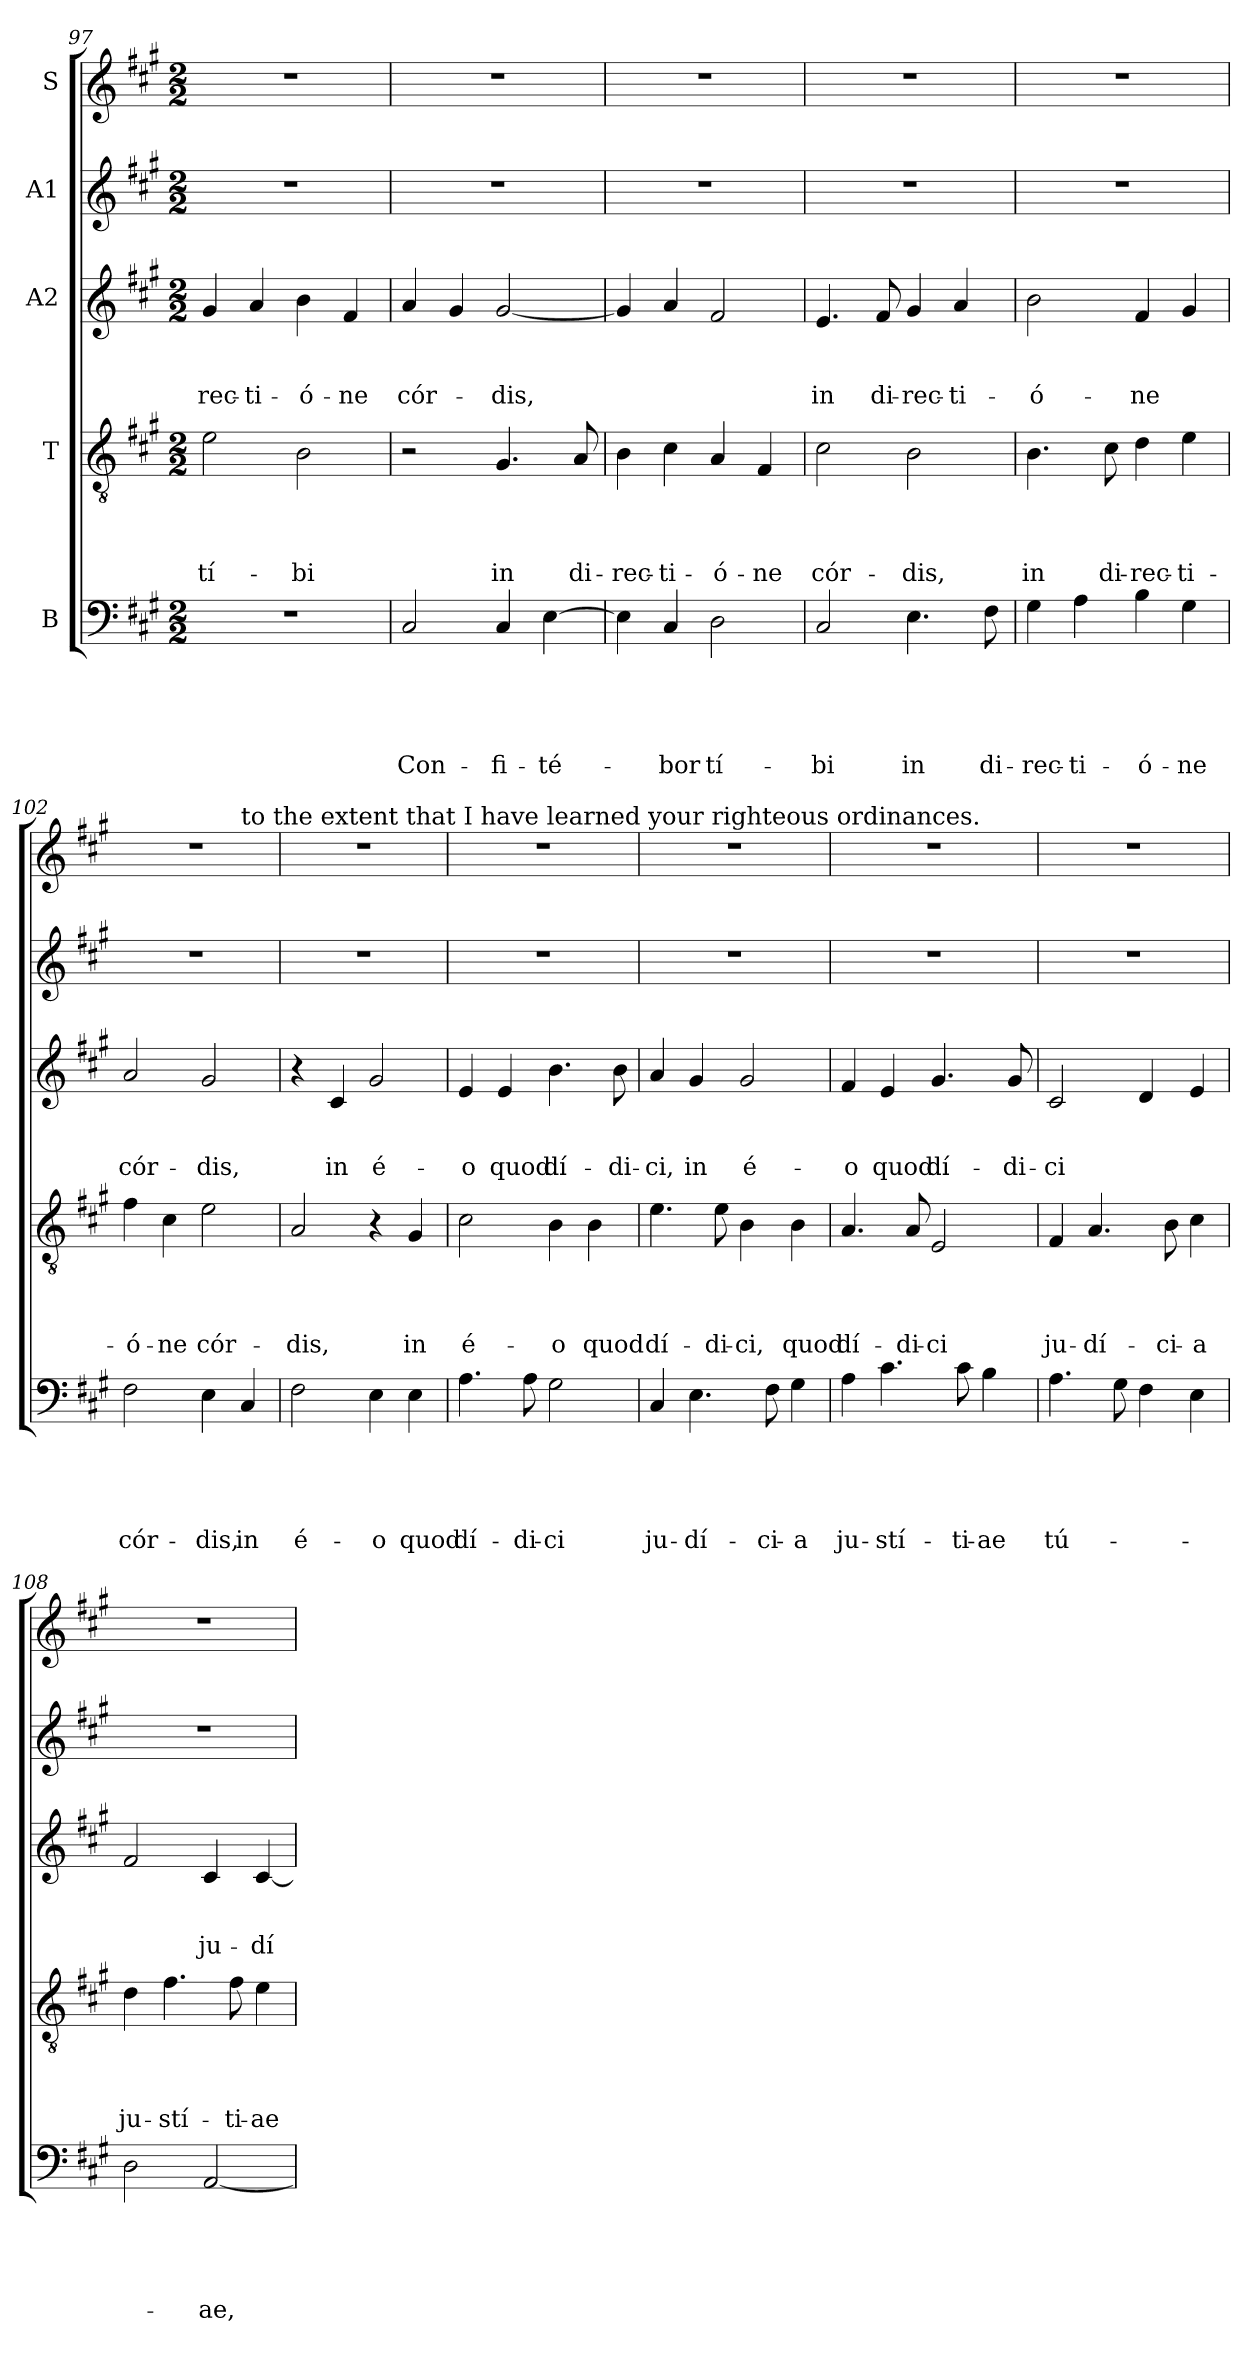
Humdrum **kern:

**kern	**text	**text	**text	**text	**text	**kern	**text	**text	**text	**text	**kern	**text	**text	**text	**kern	**kern
*part5	*part5	*part5	*part5	*part5	*part5	*part4	*part4	*part4	*part4	*part4	*part3	*part3	*part3	*part3	*part2	*part1
*staff5	*staff5	*staff5	*staff5	*staff5	*staff5	*staff4	*staff4	*staff4	*staff4	*staff4	*staff3	*staff3	*staff3	*staff3	*staff2	*staff1
*I"B	*	*	*	*	*	*I"T	*	*	*	*	*I"A2	*	*	*	*I"A1	*I"S
*clefF4	*	*	*	*	*	*clefGv2	*	*	*	*	*clefG2	*	*	*	*clefG2	*clefG2
*k[f#c#g#]	*	*	*	*	*	*k[f#c#g#]	*	*	*	*	*k[f#c#g#]	*	*	*	*k[f#c#g#]	*k[f#c#g#]
*A:	*	*	*	*	*	*A:	*	*	*	*	*A:	*	*	*	*A:	*A:
*M2/2	*	*	*	*	*	*M2/2	*	*	*	*	*M2/2	*	*	*	*M2/2	*M2/2
=97	=97	=97	=97	=97	=97	=97	=97	=97	=97	=97	=97	=97	=97	=97	=97	=97
!	!	!	!	!	!	!	!	!	!	!LO:LY:b	!	!	!	!LO:LY:b	!	!
1r	.	.	.	.	.	2e\	.	.	.	tí-	4g#/	.	.	-rec-	1r	1r
!	!	!	!	!	!	!	!	!	!	!	!	!	!	!LO:LY:b	!	!
.	.	.	.	.	.	.	.	.	.	.	4a/	.	.	-ti-	.	.
!	!	!	!	!	!	!	!	!	!	!LO:LY:b	!	!	!	!LO:LY:b	!	!
.	.	.	.	.	.	2B\	.	.	.	-bi	4b\	.	.	-ó-	.	.
!	!	!	!	!	!	!	!	!	!	!	!	!	!	!LO:LY:b	!	!
.	.	.	.	.	.	.	.	.	.	.	4f#/	.	.	-ne	.	.
!!LO:PB:g=z
=98	=98	=98	=98	=98	=98	=98	=98	=98	=98	=98	=98	=98	=98	=98	=98	=98
!	!	!	!	!	!LO:LY:b	!	!	!	!	!	!	!	!	!LO:LY:b	!	!
2C#/	.	.	.	.	Con-	2r	.	.	.	.	4a/	.	.	cór-	1r	1r
.	.	.	.	.	.	.	.	.	.	.	4g#/	.	.	.	.	.
!	!	!	!	!	!LO:LY:b	!	!	!	!	!LO:LY:b	!	!	!	!LO:LY:b	!	!
4C#/	.	.	.	.	-fi-	4.G#/	.	.	.	in	[2g#/	.	.	-dis,	.	.
!	!	!	!	!	!LO:LY:b	!	!	!	!	!	!	!	!	!	!	!
[4E\	.	.	.	.	-té-	.	.	.	.	.	.	.	.	.	.	.
!	!	!	!	!	!	!	!	!	!	!LO:LY:b	!	!	!	!	!	!
.	.	.	.	.	.	8A/	.	.	.	di-	.	.	.	.	.	.
=99	=99	=99	=99	=99	=99	=99	=99	=99	=99	=99	=99	=99	=99	=99	=99	=99
!	!	!	!	!	!	!	!	!	!	!LO:LY:b	!	!	!	!	!	!
4E\]	.	.	.	.	.	4B\	.	.	.	-rec-	4g#/]	.	.	.	1r	1r
!	!	!	!	!	!LO:LY:b	!	!	!	!	!LO:LY:b	!	!	!	!	!	!
4C#/	.	.	.	.	-bor	4c#\	.	.	.	-ti-	4a/	.	.	.	.	.
!	!	!	!	!	!LO:LY:b	!	!	!	!	!LO:LY:b	!	!	!	!	!	!
2D\	.	.	.	.	tí-	4A/	.	.	.	-ó-	2f#/	.	.	.	.	.
!	!	!	!	!	!	!	!	!	!	!LO:LY:b	!	!	!	!	!	!
.	.	.	.	.	.	4F#/	.	.	.	-ne	.	.	.	.	.	.
=100	=100	=100	=100	=100	=100	=100	=100	=100	=100	=100	=100	=100	=100	=100	=100	=100
!	!	!	!	!	!LO:LY:b	!	!	!	!	!LO:LY:b	!	!	!	!LO:LY:b	!	!
2C#/	.	.	.	.	-bi	2c#\	.	.	.	cór-	4.e/	.	.	in	1r	1r
!	!	!	!	!	!	!	!	!	!	!	!	!	!	!LO:LY:b	!	!
.	.	.	.	.	.	.	.	.	.	.	8f#/	.	.	di-	.	.
!	!	!	!	!	!LO:LY:b	!	!	!	!	!LO:LY:b	!	!	!	!LO:LY:b	!	!
4.E\	.	.	.	.	in	2B\	.	.	.	-dis,	4g#/	.	.	-rec-	.	.
!	!	!	!	!	!	!	!	!	!	!	!	!	!	!LO:LY:b	!	!
.	.	.	.	.	.	.	.	.	.	.	4a/	.	.	-ti-	.	.
!	!	!	!	!	!LO:LY:b	!	!	!	!	!	!	!	!	!	!	!
8F#\	.	.	.	.	di-	.	.	.	.	.	.	.	.	.	.	.
=101	=101	=101	=101	=101	=101	=101	=101	=101	=101	=101	=101	=101	=101	=101	=101	=101
!	!	!	!	!	!LO:LY:b	!	!	!	!	!LO:LY:b	!	!	!	!LO:LY:b	!	!
4G#\	.	.	.	.	-rec-	4.B\	.	.	.	in	2b\	.	.	-ó-	1r	1r
!	!	!	!	!	!LO:LY:b	!	!	!	!	!	!	!	!	!	!	!
4A\	.	.	.	.	-ti-	.	.	.	.	.	.	.	.	.	.	.
!	!	!	!	!	!	!	!	!	!	!LO:LY:b	!	!	!	!	!	!
.	.	.	.	.	.	8c#\	.	.	.	di-	.	.	.	.	.	.
!	!	!	!	!	!LO:LY:b	!	!	!	!	!LO:LY:b	!	!	!	!LO:LY:b	!	!
4B\	.	.	.	.	-ó-	4d\	.	.	.	-rec-	4f#/	.	.	-ne	.	.
!	!	!	!	!	!LO:LY:b	!	!	!	!	!LO:LY:b	!	!	!	!	!	!
4G#\	.	.	.	.	-ne	4e\	.	.	.	-ti-	4g#/	.	.	.	.	.
=102	=102	=102	=102	=102	=102	=102	=102	=102	=102	=102	=102	=102	=102	=102	=102	=102
!	!	!	!	!	!LO:LY:b	!	!	!	!	!LO:LY:b	!	!	!	!LO:LY:b	!	!
*	*	*	*	*	*	*	*	*	*	*	*	*	*	*	*	*^
2F#\	.	.	.	.	cór-	4f#\	.	.	.	-ó-	2a/	.	.	cór-	1r	1r	2.ryy
!	!	!	!	!	!	!	!	!	!	!LO:LY:b	!	!	!	!	!	!	!
.	.	.	.	.	.	4c#\	.	.	.	-ne	.	.	.	.	.	.	.
!	!	!	!	!	!LO:LY:b	!	!	!	!	!LO:LY:b	!	!	!	!LO:LY:b	!	!	!
4E\	.	.	.	.	-dis,	2e\	.	.	.	cór-	2g#/	.	.	-dis,	.	.	.
!	!	!	!	!	!	!	!	!	!	!	!	!	!	!	!	!	!LO:TX:a:t=to the extent that I have learned your righteous ordinances.
!	!	!	!	!	!LO:LY:b	!	!	!	!	!	!	!	!	!	!	!	!
4C#/	.	.	.	.	in	.	.	.	.	.	.	.	.	.	.	.	4ryy
!!LO:LB:g=z
=103	=103	=103	=103	=103	=103	=103	=103	=103	=103	=103	=103	=103	=103	=103	=103	=103	=103
!	!	!	!	!	!LO:LY:b	!	!	!	!	!LO:LY:b	!	!	!	!	!	!	!
*	*	*	*	*	*	*	*	*	*	*	*	*	*	*	*	*v	*v
2F#\	.	.	.	.	é-	2A/	.	.	.	-dis,	4r	.	.	.	1r	1r
!	!	!	!	!	!	!	!	!	!	!	!	!	!	!LO:LY:b	!	!
.	.	.	.	.	.	.	.	.	.	.	4c#/	.	.	in	.	.
!	!	!	!	!	!LO:LY:b	!	!	!	!	!	!	!	!	!LO:LY:b	!	!
4E\	.	.	.	.	-o	4r	.	.	.	.	2g#/	.	.	é-	.	.
!	!	!	!	!	!LO:LY:b	!	!	!	!	!LO:LY:b	!	!	!	!	!	!
4E\	.	.	.	.	quod	4G#/	.	.	.	in	.	.	.	.	.	.
=104	=104	=104	=104	=104	=104	=104	=104	=104	=104	=104	=104	=104	=104	=104	=104	=104
!	!	!	!	!	!LO:LY:b	!	!	!	!	!LO:LY:b	!	!	!	!LO:LY:b	!	!
4.A\	.	.	.	.	dí-	2c#\	.	.	.	é-	4e/	.	.	-o	1r	1r
!	!	!	!	!	!	!	!	!	!	!	!	!	!	!LO:LY:b	!	!
.	.	.	.	.	.	.	.	.	.	.	4e/	.	.	quod	.	.
!	!	!	!	!	!LO:LY:b	!	!	!	!	!	!	!	!	!	!	!
8A\	.	.	.	.	-di-	.	.	.	.	.	.	.	.	.	.	.
!	!	!	!	!	!LO:LY:b	!	!	!	!	!LO:LY:b	!	!	!	!LO:LY:b	!	!
2G#\	.	.	.	.	-ci	4B\	.	.	.	-o	4.b\	.	.	dí-	.	.
!	!	!	!	!	!	!	!	!	!	!LO:LY:b	!	!	!	!	!	!
.	.	.	.	.	.	4B\	.	.	.	quod	.	.	.	.	.	.
!	!	!	!	!	!	!	!	!	!	!	!	!	!	!LO:LY:b	!	!
.	.	.	.	.	.	.	.	.	.	.	8b\	.	.	-di-	.	.
=105	=105	=105	=105	=105	=105	=105	=105	=105	=105	=105	=105	=105	=105	=105	=105	=105
!	!	!	!	!	!LO:LY:b	!	!	!	!	!LO:LY:b	!	!	!	!LO:LY:b	!	!
4C#/	.	.	.	.	ju-	4.e\	.	.	.	dí-	4a/	.	.	-ci,	1r	1r
!	!	!	!	!	!LO:LY:b	!	!	!	!	!	!	!	!	!LO:LY:b	!	!
4.E\	.	.	.	.	-dí-	.	.	.	.	.	4g#/	.	.	in	.	.
!	!	!	!	!	!	!	!	!	!	!LO:LY:b	!	!	!	!	!	!
.	.	.	.	.	.	8e\	.	.	.	-di-	.	.	.	.	.	.
!	!	!	!	!	!	!	!	!	!	!LO:LY:b	!	!	!	!LO:LY:b	!	!
.	.	.	.	.	.	4B\	.	.	.	-ci,	2g#/	.	.	é-	.	.
!	!	!	!	!	!LO:LY:b	!	!	!	!	!	!	!	!	!	!	!
8F#\	.	.	.	.	-ci-	.	.	.	.	.	.	.	.	.	.	.
!	!	!	!	!	!LO:LY:b	!	!	!	!	!LO:LY:b	!	!	!	!	!	!
4G#\	.	.	.	.	-a	4B\	.	.	.	quod	.	.	.	.	.	.
=106	=106	=106	=106	=106	=106	=106	=106	=106	=106	=106	=106	=106	=106	=106	=106	=106
!	!	!	!	!	!LO:LY:b	!	!	!	!	!LO:LY:b	!	!	!	!LO:LY:b	!	!
4A\	.	.	.	.	ju-	4.A/	.	.	.	dí-	4f#/	.	.	-o	1r	1r
!	!	!	!	!	!LO:LY:b	!	!	!	!	!	!	!	!	!LO:LY:b	!	!
4.c#\	.	.	.	.	-stí-	.	.	.	.	.	4e/	.	.	quod	.	.
!	!	!	!	!	!	!	!	!	!	!LO:LY:b	!	!	!	!	!	!
.	.	.	.	.	.	8A/	.	.	.	-di-	.	.	.	.	.	.
!	!	!	!	!	!	!	!	!	!	!LO:LY:b	!	!	!	!LO:LY:b	!	!
.	.	.	.	.	.	2E/	.	.	.	-ci	4.g#/	.	.	dí-	.	.
!	!	!	!	!	!LO:LY:b	!	!	!	!	!	!	!	!	!	!	!
8c#\	.	.	.	.	-ti-	.	.	.	.	.	.	.	.	.	.	.
!	!	!	!	!	!LO:LY:b	!	!	!	!	!	!	!	!	!	!	!
4B\	.	.	.	.	-ae	.	.	.	.	.	.	.	.	.	.	.
!	!	!	!	!	!	!	!	!	!	!	!	!	!	!LO:LY:b	!	!
.	.	.	.	.	.	.	.	.	.	.	8g#/	.	.	-di-	.	.
=107	=107	=107	=107	=107	=107	=107	=107	=107	=107	=107	=107	=107	=107	=107	=107	=107
!	!	!	!	!	!LO:LY:b	!	!	!	!	!LO:LY:b	!	!	!	!LO:LY:b	!	!
4.A\	.	.	.	.	tú-	4F#/	.	.	.	ju-	2c#/	.	.	-ci	1r	1r
!	!	!	!	!	!	!	!	!	!	!LO:LY:b	!	!	!	!	!	!
.	.	.	.	.	.	4.A/	.	.	.	-dí-	.	.	.	.	.	.
8G#\	.	.	.	.	.	.	.	.	.	.	.	.	.	.	.	.
4F#\	.	.	.	.	.	.	.	.	.	.	4d/	.	.	.	.	.
!	!	!	!	!	!	!	!	!	!	!LO:LY:b	!	!	!	!	!	!
.	.	.	.	.	.	8B\	.	.	.	-ci-	.	.	.	.	.	.
!	!	!	!	!	!	!	!	!	!	!LO:LY:b	!	!	!	!	!	!
4E\	.	.	.	.	.	4c#\	.	.	.	-a	4e/	.	.	.	.	.
!!LO:PB:g=z
=108	=108	=108	=108	=108	=108	=108	=108	=108	=108	=108	=108	=108	=108	=108	=108	=108
!	!	!	!	!	!	!	!	!	!	!LO:LY:b	!	!	!	!	!	!
2D\	.	.	.	.	.	4d\	.	.	.	ju-	2f#/	.	.	.	1r	1r
!	!	!	!	!	!	!	!	!	!	!LO:LY:b	!	!	!	!	!	!
.	.	.	.	.	.	4.f#\	.	.	.	-stí-	.	.	.	.	.	.
!	!	!	!	!	!LO:LY:b	!	!	!	!	!	!	!	!	!LO:LY:b	!	!
[2AA/	.	.	.	.	-ae,	.	.	.	.	.	4c#/	.	.	ju-	.	.
!	!	!	!	!	!	!	!	!	!	!LO:LY:b	!	!	!	!	!	!
.	.	.	.	.	.	8f#\	.	.	.	-ti-	.	.	.	.	.	.
!	!	!	!	!	!	!	!	!	!	!LO:LY:b	!	!	!	!LO:LY:b	!	!
.	.	.	.	.	.	4e\	.	.	.	-ae	[4c#/	.	.	-dí-	.	.
=	=	=	=	=	=	=	=	=	=	=	=	=	=	=	=	=
*-	*-	*-	*-	*-	*-	*-	*-	*-	*-	*-	*-	*-	*-	*-	*-	*-
